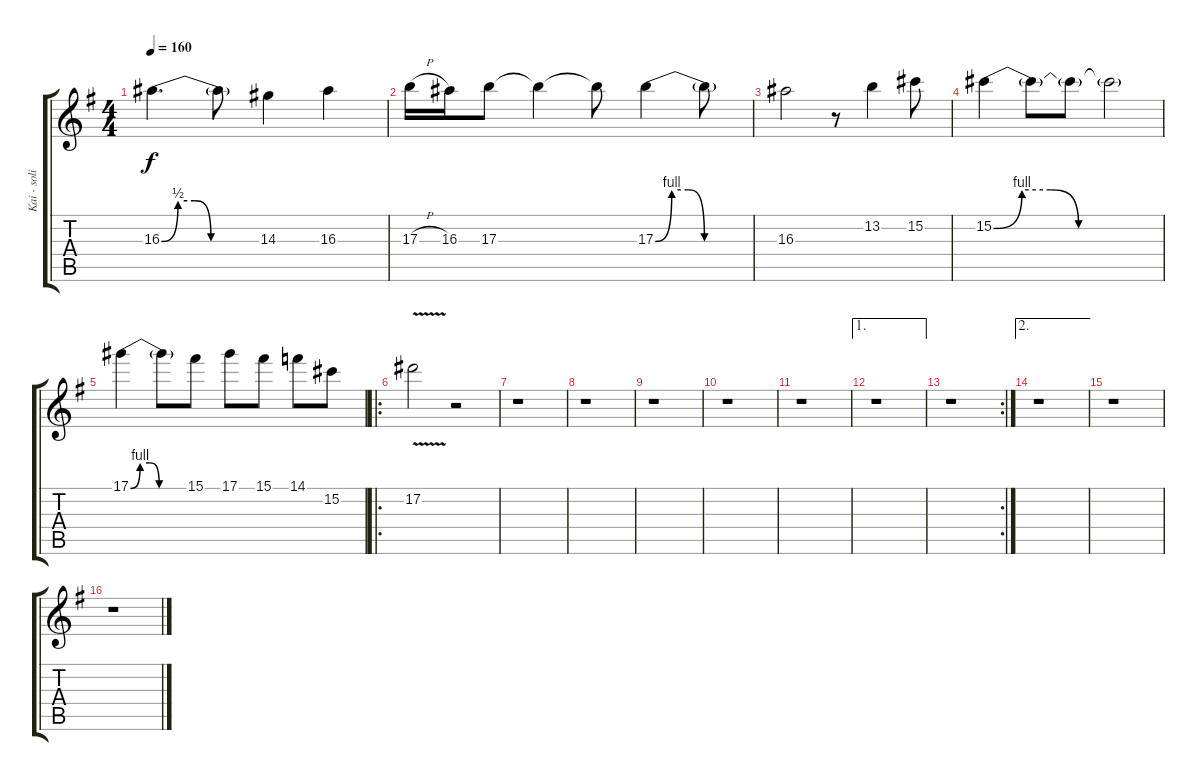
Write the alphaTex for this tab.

\track ("Kai - soli" "Kai - soli") {instrument distortionguitar}
\staff {score tabs}
\tuning (Eb4 Bb3 Gb3 Db3 Ab2 Eb2) {hide}
\ts (4 4)
\tempo 160
\clef g2
\ks g
16.3{be (custom 0 0 10 2 20 2 30 0 60 0)}.4{d dy f} 16.3{t}.8 14.3.4 16.3.4 |
17.3{h}.16 16.3.16 17.3.8 17.3{t}.4 17.3{t}.8 17.3{be (custom 0 0 10 4 20 4 30 0 60 0)}.4 17.3{t}.8 |
16.3.2 r.8 13.2.4 15.2.8 |
15.2{be (custom 0 0 10 4 20 4 30 0 60 0)}.4 15.2{t}.8 15.2{t}.8 15.2{t}.2 |
17.1{be (custom 0 0 10 4 20 4 30 0 60 0)}.4 17.1{t}.8 15.1.8 17.1.8 15.1.8 14.1.8 15.2.8 |
\ro
17.2{v}.2 r.2 |
r.1 |
r.1 |
r.1 |
r.1 |
r.1 |
\ae 1
r.1 |
\rc 2
r.1 |
\ae 2
r.1 |
r.1 |
r.1
